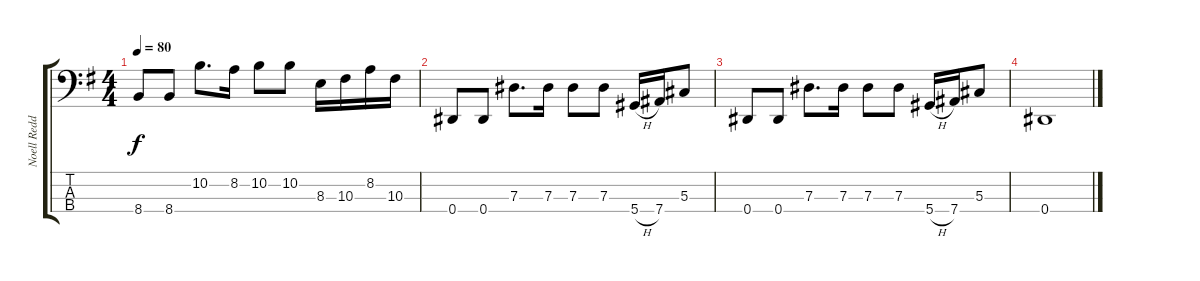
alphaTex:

\track ("Noell Redding" "Noell Redd") {instrument electricbasspick}
\staff {score tabs}
\tuning (Gb2 Db2 Ab1 Eb1) {hide}
\ts (4 4)
\tempo 80
\clef f4
\ks eminor
8.4.8{dy f} 8.4.8 10.2.8{d} 8.2.16 10.2.8 10.2.8 8.3.16 10.3.16 8.2.16 10.3.16 |
0.4.8 0.4.8 7.3.8{d} 7.3.16 7.3.8 7.3.8 5.4{h}.16 7.4.16 5.3.8 |
0.4.8 0.4.8 7.3.8{d} 7.3.16 7.3.8 7.3.8 5.4{h}.16 7.4.16 5.3.8 |
0.4.1
